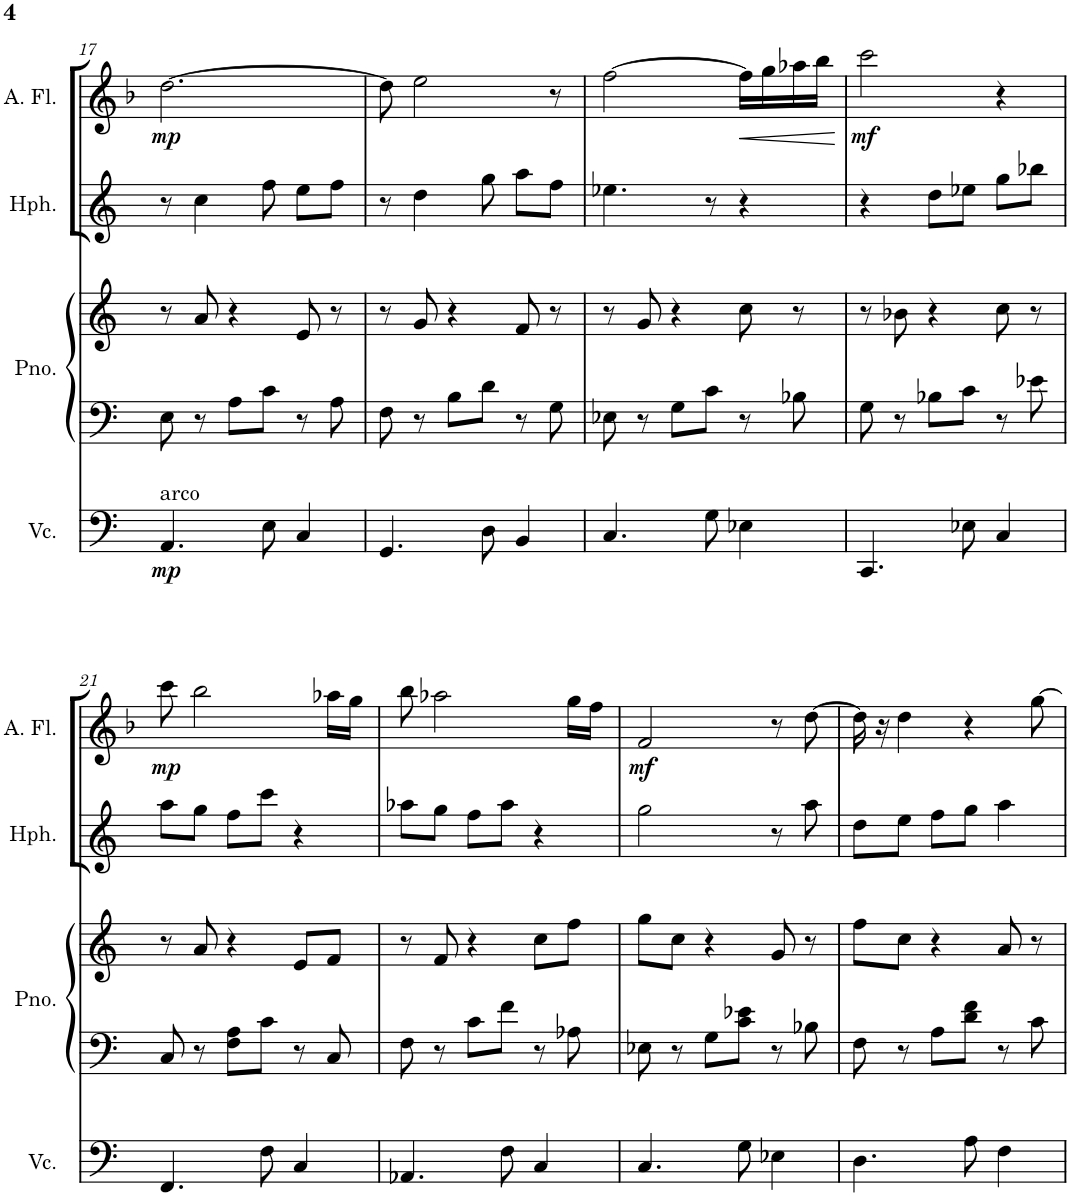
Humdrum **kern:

**kern	**dynam	**kern	**kern	**kern	**kern	**dynam
*part4	*part4	*part3	*part3	*part2	*part1	*part1
*staff5	*staff5	*staff4	*staff3	*staff2	*staff1	*staff1
*I"Violoncello	*	*I"Grand Piano	*	*I"Heckelphone	*I"Alto Flute	*
*I'Vc.	*	*I'Pno.	*	*I'Hph.	*I'A. Fl.	*
!!LO:PB:g=z
*clefF4	*	*clefF4	*clefG2	*clefG2	*clefG2	*
*	*	*	*	*Trd7c12	*Trd3c5	*
*k[]	*	*k[]	*k[]	*k[]	*k[b-]	*
*M3/4	*	*M3/4	*M3/4	*M3/4	*M3/4	*
=17	=17	=17	=17	=17	=17	=17
!LO:TX:a:t=arco	!	!	!	!	!	!
!	!LO:DY:b	!	!	!	!	!LO:DY:b
4.AA/	mp	8E\	8r	8r	[2.dd\	mp
.	.	8r	8a/	4cc\	.	.
.	.	8A\L	4r	.	.	.
8E\	.	8c\J	.	8ff\	.	.
4C/	.	8r	8e/	8ee\L	.	.
.	.	8A\	8r	8ff\J	.	.
=18	=18	=18	=18	=18	=18	=18
4.GG/	.	8F\	8r	8r	8dd\]	.
.	.	8r	8g/	4dd\	2ee\	.
.	.	8B\L	4r	.	.	.
8D\	.	8d\J	.	8gg\	.	.
4BB/	.	8r	8f/	8aa\L	.	.
.	.	8G\	8r	8ff\J	8r	.
=19	=19	=19	=19	=19	=19	=19
4.C/	.	8E-X\	8r	4.ee-X\	[2ff\	.
.	.	8r	8g/	.	.	.
.	.	8G\L	4r	.	.	.
8G\	.	8c\J	.	8r	.	.
!	!	!	!	!	!	!LO:HP:b
4E-X\	.	8r	8cc\	4r	16ff\LL]	<
.	.	.	.	.	16gg\	.
.	.	8B-X\	8r	.	16aa-X\	.
.	.	.	.	.	16bb-\JJ	.
.	.	.	.	.	.	[
=20	=20	=20	=20	=20	=20	=20
!	!	!	!	!	!	!LO:DY:b
4.CC/	.	8G\	8r	4r	2ccc\	mf
.	.	8r	8b-X\	.	.	.
.	.	8B-X\L	4r	8dd\L	.	.
8E-X\	.	8c\J	.	8ee-X\J	.	.
4C/	.	8r	8cc\	8gg\L	4r	.
.	.	8e-X\	8r	8bb-X\J	.	.
!!LO:LB:g=z
=21	=21	=21	=21	=21	=21	=21
!	!	!	!	!	!	!LO:DY:b
4.FF/	.	8C/	8r	8aa\L	8ccc\	mp
.	.	8r	8a/	8gg\J	2bb-\	.
.	.	8F\ 8A\L	4r	8ff\L	.	.
8F\	.	8c\J	.	8ccc\J	.	.
4C/	.	8r	8e/L	4r	.	.
.	.	8C/	8f/J	.	16aa-X\LL	.
.	.	.	.	.	16gg\JJ	.
=22	=22	=22	=22	=22	=22	=22
4.AA-X/	.	8F\	8r	8aa-X\L	8bb-\	.
.	.	8r	8f/	8gg\J	2aa-X\	.
.	.	8c\L	4r	8ff\L	.	.
8F\	.	8f\J	.	8aa-\J	.	.
4C/	.	8r	8cc\L	4r	.	.
.	.	8A-X\	8ff\J	.	16gg\LL	.
.	.	.	.	.	16ff\JJ	.
=23	=23	=23	=23	=23	=23	=23
!	!	!	!	!	!	!LO:DY:b
4.C/	.	8E-X\	8gg\L	2gg\	2f/	mf
.	.	8r	8cc\J	.	.	.
.	.	8G\L	4r	.	.	.
8G\	.	8c\ 8e-X\J	.	.	.	.
4E-X\	.	8r	8g/	8r	8r	.
.	.	8B-X\	8r	8aa\	[8dd\	.
=24	=24	=24	=24	=24	=24	=24
4.D\	.	8F\	8ff\L	8dd\L	16dd\]	.
.	.	.	.	.	16r	.
.	.	8r	8cc\J	8ee\J	4dd\	.
.	.	8A\L	4r	8ff\L	.	.
8A\	.	8d\ 8f\J	.	8gg\J	4r	.
4F\	.	8r	8a/	4aa\	.	.
.	.	8c\	8r	.	[8gg\	.
=	=	=	=	=	=	=
*-	*-	*-	*-	*-	*-	*-
